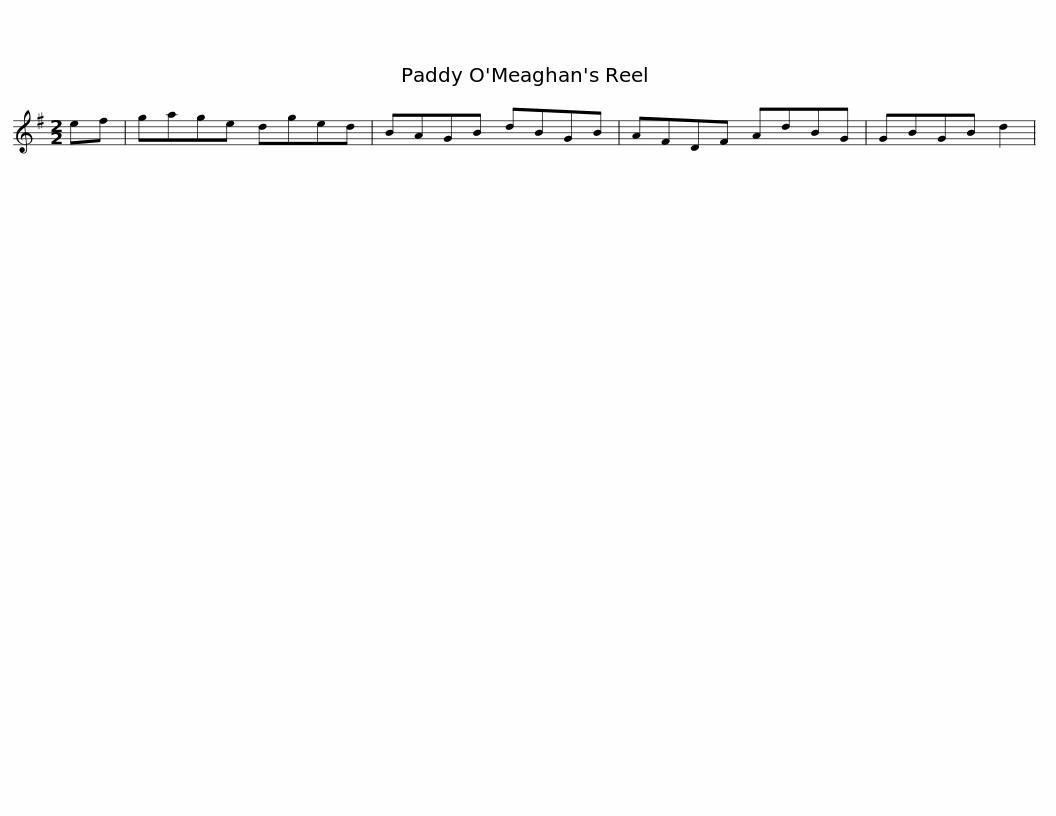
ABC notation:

X:1
L:1/8
M:2/2
I:linebreak $
K:G
V:1 treble
V:1
 ef | gage dged | BAGB dBGB | AFDF AdBG | GBGB d2 | %5
